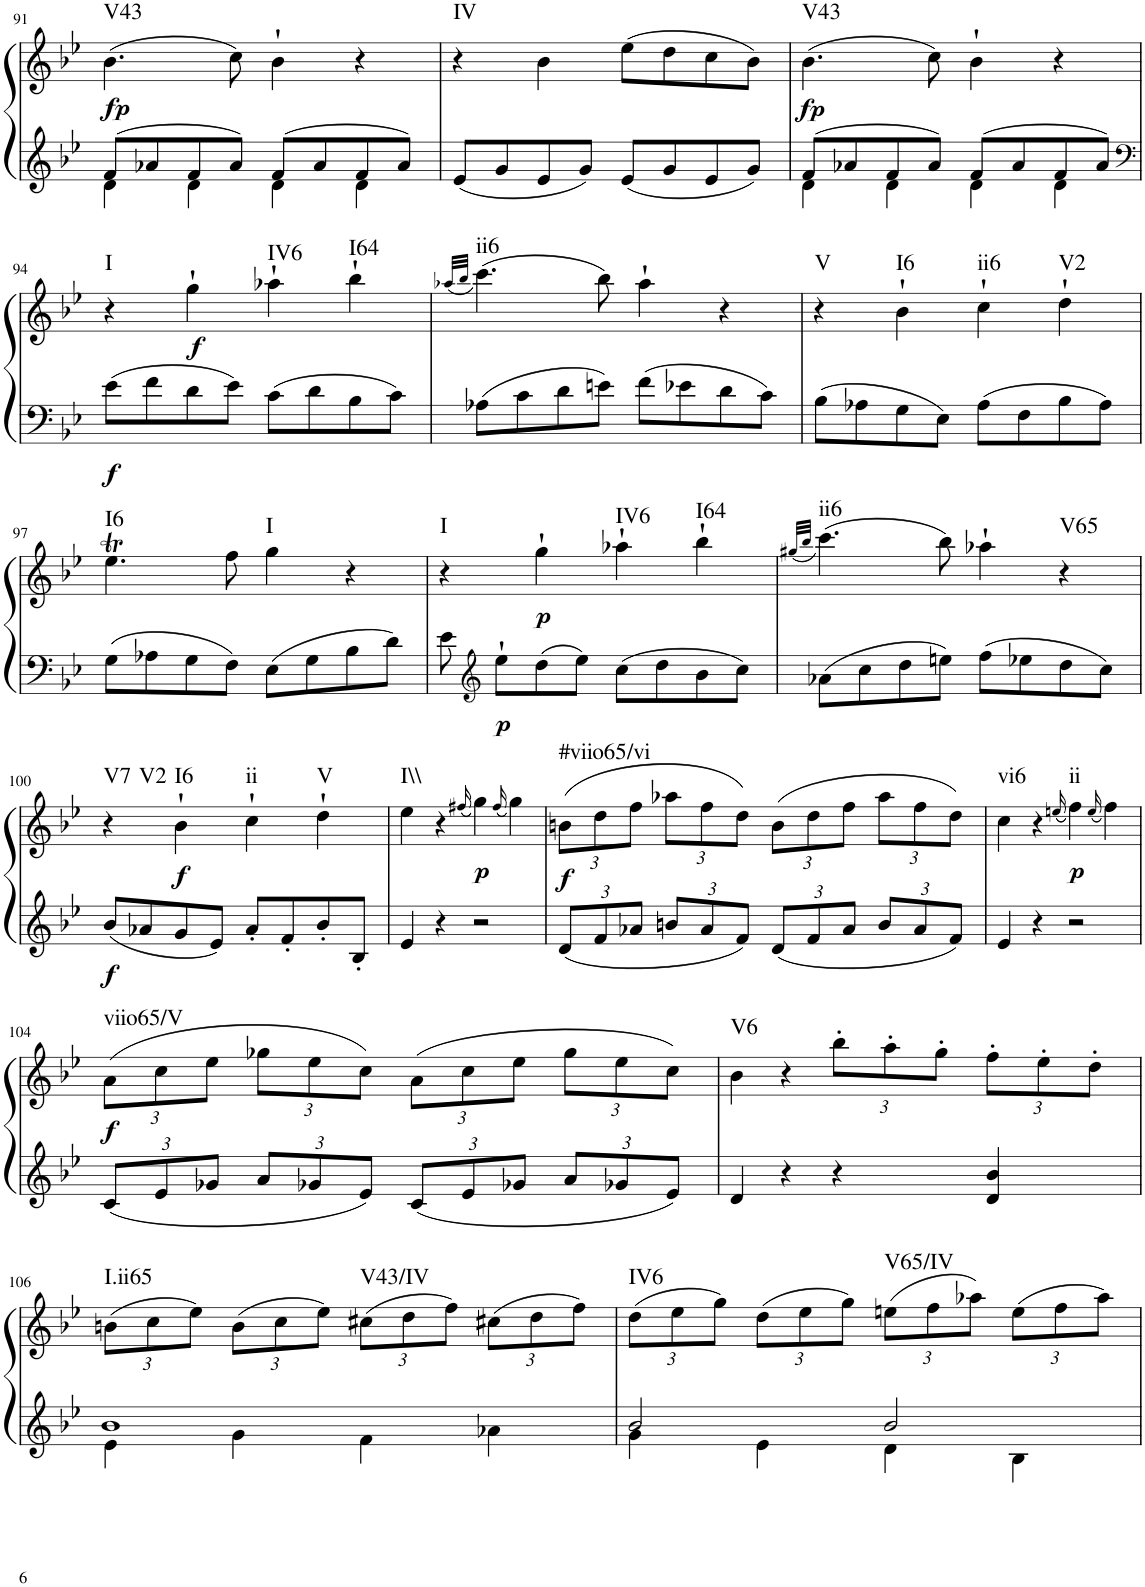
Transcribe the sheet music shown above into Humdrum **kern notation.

**kern	**kern	**dynam	**harte
*part1	*part1	*part1	*part1
*staff2	*staff1	*staff1/2	*
*I"Klavier linke Hand	*	*	*
!!LO:PB:g=z
*clefF4	*clefG2	*	*
*k[b-e-]	*k[b-e-]	*	*
*M2/2	*M2/2	*	*
*met(c|)	*met(c|)	*	*
=91	=91	=91	=91
*^	*	*	*
!	!	!	!LO:DY:b	!LO:H:kt=V43
8f/L	4d\	(4.b-\	fp	N
8a-X/	.	.	.	.
8f/	4d\	.	.	.
8a-/J	.	8cc\)	.	.
8f/L	4d\	4b-`\	.	.
8a-/	.	.	.	.
8f/	4d\	4r	.	.
8a-/J	.	.	.	.
*v	*v	*	*	*
=92	=92	=92	=92
!	!	!	!LO:H:kt=IV
8e-/L	4r	.	N
8g/	.	.	.
8e-/	4b-\	.	.
8g/J	.	.	.
8e-/L	(8ee-\L	.	.
8g/	8dd\	.	.
8e-/	8cc\	.	.
8g/J	8b-\J)	.	.
=93	=93	=93	=93
*^	*	*	*
!	!	!	!LO:DY:b	!LO:H:kt=V43
8f/L	4d\	(4.b-\	fp	N
8a-X/	.	.	.	.
8f/	4d\	.	.	.
8a-/J	.	8cc\)	.	.
8f/L	4d\	4b-`\	.	.
8a-/	.	.	.	.
8f/	4d\	4r	.	.
8a-/J	.	.	.	.
*v	*v	*	*	*
!!LO:LB:g=z
=94	=94	=94	=94
*clefF4	*	*	*
!	!	!LO:DY:b=2	!LO:H:kt=I
8e-\L	4r	f	N
8f\	.	.	.
!	!	!LO:DY:b	!
8d\	4gg`\	f	.
8e-\J	.	.	.
!	!	!	!LO:H:kt=IV6
8c\L	4aa-X`\	.	N
8d\	.	.	.
!	!	!	!LO:H:kt=I64
8B-\	4bb-`\	.	N
8c\J	.	.	.
=95	=95	=95	=95
.	(32qaa-X/LLL	.	.
.	32qbb-/JJJ	.	.
!	!	!	!LO:H:kt=ii6
8A-X\L	(4.ccc\)	.	N
8c\	.	.	.
8d\	.	.	.
8en\J	8bb-\)	.	.
8f\L	4aa-`\	.	.
8e-X\	.	.	.
8d\	4r	.	.
8c\J	.	.	.
=96	=96	=96	=96
!	!	!	!LO:H:kt=V
8B-\L	4r	.	N
8A-X\	.	.	.
!	!	!	!LO:H:kt=I6
8G\	4b-`\	.	N
8E-\J	.	.	.
!	!	!	!LO:H:kt=ii6
8A-\L	4cc`\	.	N
8F\	.	.	.
!	!	!	!LO:H:kt=V2
8B-\	4dd`\	.	N
8A-\J	.	.	.
!!LO:LB:g=z
=97	=97	=97	=97
!	!	!	!LO:H:kt=I6
8G\L	4.ee-T\	.	N
8A-X\	.	.	.
8G\	.	.	.
8F\J	8ff\	.	.
!	!	!	!LO:H:kt=I
8E-\L	4gg\	.	N
8G\	.	.	.
8B-\	4r	.	.
8d\J	.	.	.
=98	=98	=98	=98
!	!	!	!LO:H:kt=I
8e-\	4r	.	N
*clefG2	*	*	*
!	!	!LO:DY:b=2	!
8ee-`\L	.	p	.
!	!	!LO:DY:b	!
8dd\	4gg`\	p	.
8ee-\J	.	.	.
!	!	!	!LO:H:kt=IV6
8cc\L	4aa-X`\	.	N
8dd\	.	.	.
!	!	!	!LO:H:kt=I64
8b-\	4bb-`\	.	N
8cc\J	.	.	.
=99	=99	=99	=99
.	(32qgg#X/LLL	.	.
.	32qbb-/JJJ	.	.
!	!	!	!LO:H:kt=ii6
8a-X\L	(4.ccc\)	.	N
8cc\	.	.	.
8dd\	.	.	.
8een\J	8bb-\)	.	.
8ff\L	4aa-X`\	.	.
8ee-X\	.	.	.
!	!	!	!LO:H:kt=V65
8dd\	4r	.	N
8cc\J	.	.	.
!!LO:LB:g=z
=100	=100	=100	=100
!	!	!LO:DY:b=2	!LO:H:n=1:kt=V7
!	!	!	!LO:H:n=2:kt=V2
8b-/L	4r	f	N N
8a-X/	.	.	.
!	!	!LO:DY:b	!LO:H:kt=I6
8g/	4b-`\	f	N
8e-/J	.	.	.
!	!	!	!LO:H:kt=ii
8a-'/L	4cc`\	.	N
8f'/	.	.	.
!	!	!	!LO:H:kt=V
8b-'/	4dd`\	.	N
8B-'/J	.	.	.
=101	=101	=101	=101
!	!	!	!LO:H:kt=I\\
4e-/	4ee-\	.	N
4r	4r	.	.
.	(16qff#X/	.	.
!	!	!LO:DY:b	!
2r	4gg\)	p	.
.	(16qff#/	.	.
.	4gg\)	.	.
=102	=102	=102	=102
*Xbrackettup	*Xbrackettup	*	*
!	!	!LO:DY:b	!LO:H:kt=#viio65/vi
12d/L	(12bn\L	f	N
12f/	12dd\	.	.
12a-X/J	12ff\J	.	.
12bn/L	12aa-X\L	.	.
12a-/	12ff\	.	.
12f/J	12dd\J)	.	.
12d/L	(12b\L	.	.
12f/	12dd\	.	.
12a-/J	12ff\J	.	.
12b/L	12aa-\L	.	.
12a-/	12ff\	.	.
12f/J	12dd\J)	.	.
=103	=103	=103	=103
!	!	!	!LO:H:kt=vi6
4e-/	4cc\	.	N
4r	4r	.	.
.	(16qeen/	.	.
!	!	!LO:DY:b	!LO:H:kt=ii
2r	4ff\)	p	N
.	(16qee/	.	.
.	4ff\)	.	.
!!LO:LB:g=z
=104	=104	=104	=104
!	!	!LO:DY:b	!LO:H:kt=viio65/V
12c/L	(12a\L	f	N
12e-/	12cc\	.	.
12g-X/J	12ee-\J	.	.
12a/L	12gg-X\L	.	.
12g-X/	12ee-\	.	.
12e-/J	12cc\J)	.	.
12c/L	(12a\L	.	.
12e-/	12cc\	.	.
12g-X/J	12ee-\J	.	.
12a/L	12gg-\L	.	.
12g-X/	12ee-\	.	.
12e-/J	12cc\J)	.	.
=105	=105	=105	=105
!	!	!	!LO:H:kt=V6
4d/	4b-\	.	N
4r	4r	.	.
4r	12bb-'\L	.	.
.	12aa'\	.	.
.	12gg'\J	.	.
4d/ 4b-/	12ff'\L	.	.
.	12ee-'\	.	.
.	12dd'\J	.	.
!!LO:LB:g=z
=106	=106	=106	=106
*^	*	*	*
!	!	!	!	!LO:H:kt=I.ii65
1b-	4e-\	(12bn\L	.	N
.	.	12cc\	.	.
.	.	12ee-\J)	.	.
.	4g\	(12b\L	.	.
.	.	12cc\	.	.
.	.	12ee-\J)	.	.
!	!	!	!	!LO:H:kt=V43/IV
.	4f\	(12cc#X\L	.	N
.	.	12dd\	.	.
.	.	12ff\J)	.	.
.	4a-X\	(12cc#X\L	.	.
.	.	12dd\	.	.
.	.	12ff\J)	.	.
=107	=107	=107	=107	=107
!	!	!	!	!LO:H:kt=IV6
2b-/	4g\	(12dd\L	.	N
.	.	12ee-\	.	.
.	.	12gg\J)	.	.
.	4e-\	(12dd\L	.	.
.	.	12ee-\	.	.
.	.	12gg\J)	.	.
!	!	!	!	!LO:H:kt=V65/IV
2b-/	4d\	(12een\L	.	N
.	.	12ff\	.	.
.	.	12aa-X\J)	.	.
.	4B-\	(12ee\L	.	.
.	.	12ff\	.	.
.	.	12aa-\J)	.	.
*v	*v	*	*	*
=	=	=	=
*-	*-	*-	*-
